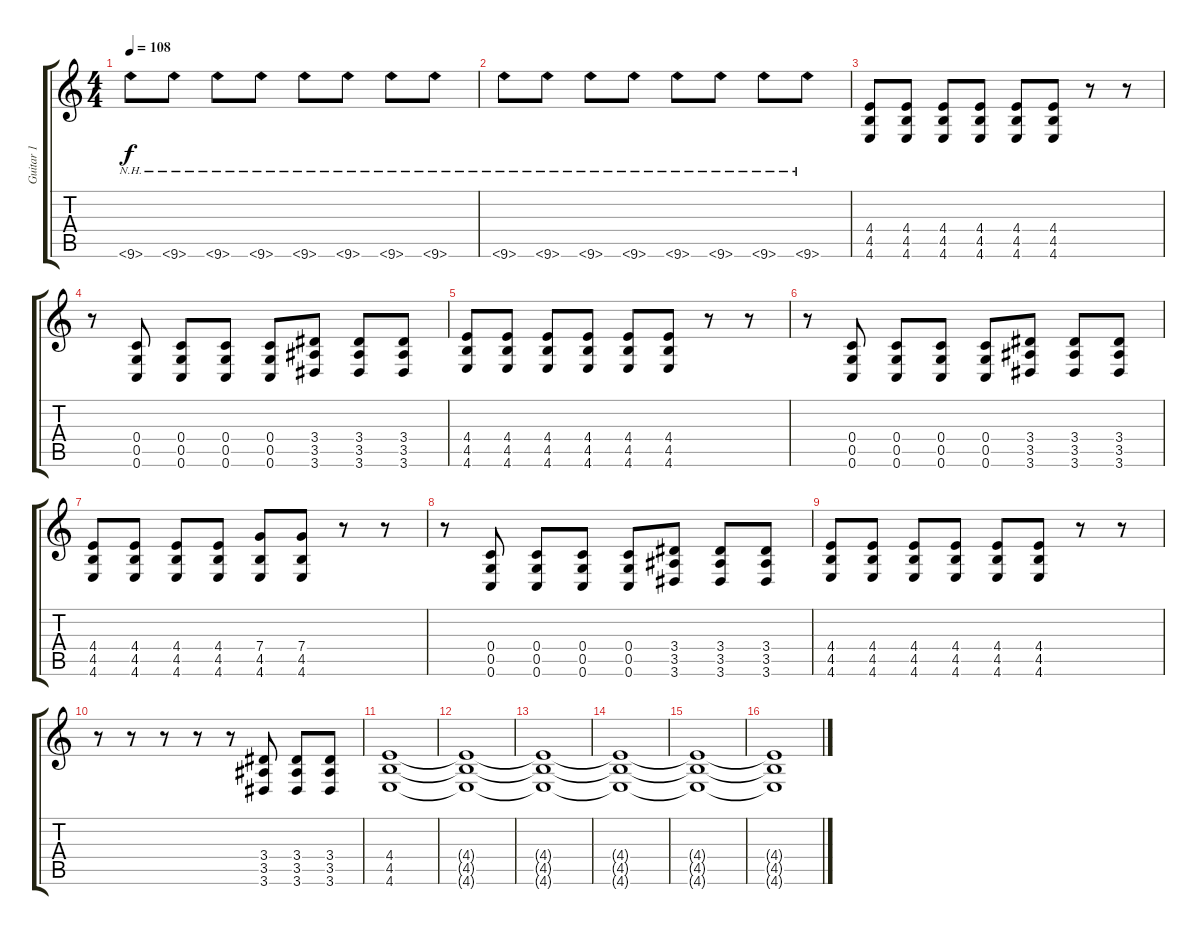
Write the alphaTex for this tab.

\track ("Guitar 1" "Guitar 1") {instrument distortionguitar}
\staff {score tabs}
\tuning (D4 A3 F3 C3 G2 C2) {hide}
\ts (4 4)
\tempo 108
\clef g2
\ks c
9.6{nh}.8{dy f instrument distortionguitar} 9.6{nh}.8 9.6{nh}.8 9.6{nh}.8 9.6{nh}.8 9.6{nh}.8 9.6{nh}.8 9.6{nh}.8 |
9.6{nh}.8 9.6{nh}.8 9.6{nh}.8 9.6{nh}.8 9.6{nh}.8 9.6{nh}.8 9.6{nh}.8 9.6{nh}.8 |
(4.4 4.5 4.6).8 (4.4 4.5 4.6).8 (4.4 4.5 4.6).8 (4.4 4.5 4.6).8 (4.4 4.5 4.6).8 (4.4 4.5 4.6).8 r.8 r.8 |
r.8 (0.4 0.5 0.6).8 (0.4 0.5 0.6).8 (0.4 0.5 0.6).8 (0.4 0.5 0.6).8 (3.4 3.5 3.6).8 (3.4 3.5 3.6).8 (3.4 3.5 3.6).8 |
(4.4 4.5 4.6).8 (4.4 4.5 4.6).8 (4.4 4.5 4.6).8 (4.4 4.5 4.6).8 (4.4 4.5 4.6).8 (4.4 4.5 4.6).8 r.8 r.8 |
r.8 (0.4 0.5 0.6).8 (0.4 0.5 0.6).8 (0.4 0.5 0.6).8 (0.4 0.5 0.6).8 (3.4 3.5 3.6).8 (3.4 3.5 3.6).8 (3.4 3.5 3.6).8 |
(4.4 4.5 4.6).8 (4.4 4.5 4.6).8 (4.4 4.5 4.6).8 (4.4 4.5 4.6).8 (7.4 4.5 4.6).8 (7.4 4.5 4.6).8 r.8 r.8 |
r.8 (0.4 0.5 0.6).8 (0.4 0.5 0.6).8 (0.4 0.5 0.6).8 (0.4 0.5 0.6).8 (3.4 3.5 3.6).8 (3.4 3.5 3.6).8 (3.4 3.5 3.6).8 |
(4.4 4.5 4.6).8 (4.4 4.5 4.6).8 (4.4 4.5 4.6).8 (4.4 4.5 4.6).8 (4.4 4.5 4.6).8 (4.4 4.5 4.6).8 r.8 r.8 |
r.8 r.8 r.8 r.8 r.8 (3.4 3.5 3.6).8 (3.4 3.5 3.6).8 (3.4 3.5 3.6).8 |
(4.4 4.5 4.6).1 |
(4.4{t} 4.5{t} 4.6{t}).1{volume 13} |
(4.4{t} 4.5{t} 4.6{t}).1{volume 11} |
(4.4{t} 4.5{t} 4.6{t}).1{volume 9} |
(4.4{t} 4.5{t} 4.6{t}).1{volume 6} |
(4.4{t} 4.5{t} 4.6{t}).1{volume 3}
